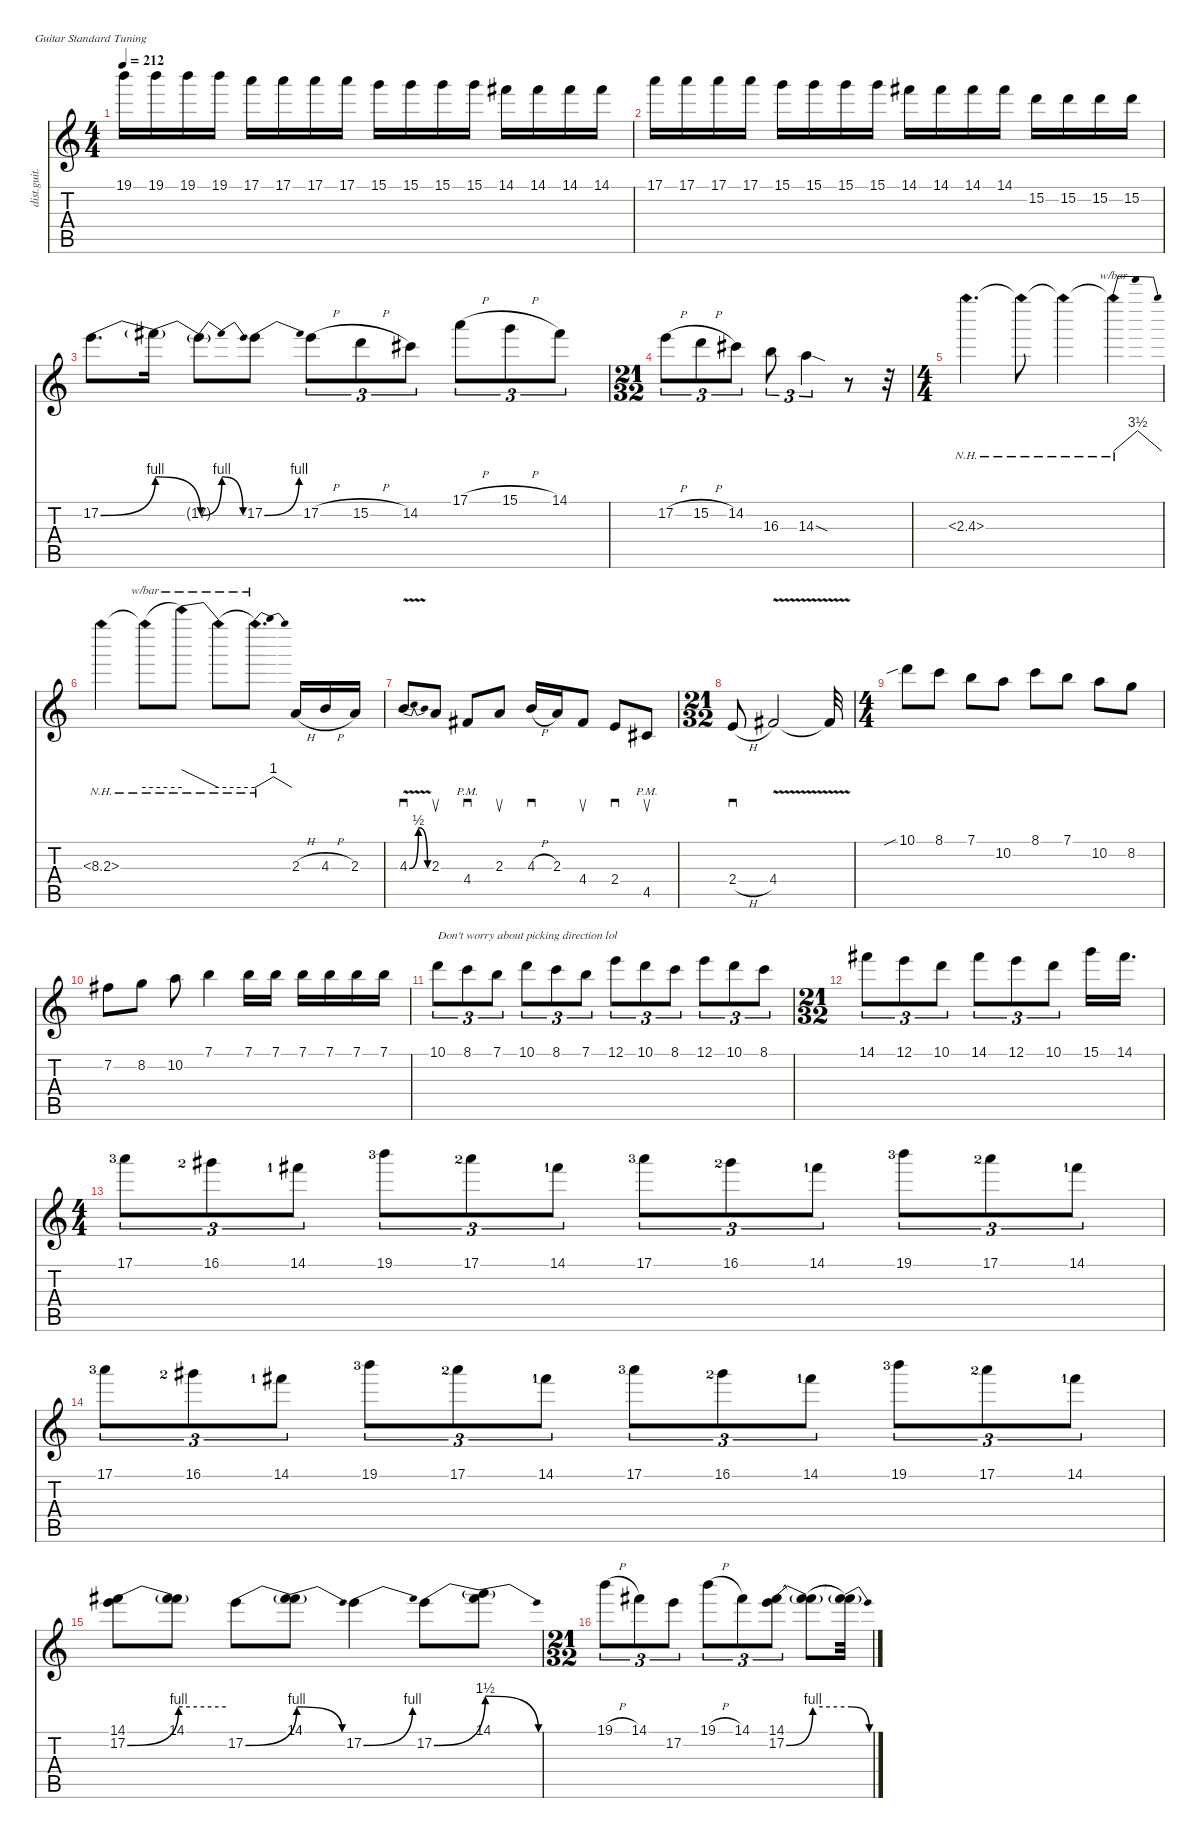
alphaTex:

\defaultSystemsLayout 4
\hideDynamics
\bracketExtendMode nobrackets
\track ("Rhythm Guitar (James)" "dist.guit.") {instrument distortionguitar}
\staff {score tabs}
\tuning (E4 B3 G3 D3 A2 E2)
\ts (4 4)
\beaming (8 2 2 2 2)
\tempo 212
\clef g2
\ks c
19.1.16{dy mf beam Down} 19.1.16{beam Down} 19.1.16{beam Down} 19.1.16{beam Down} 17.1.16{beam Down} 17.1.16{beam Down} 17.1.16{beam Down} 17.1.16{beam Down} 15.1.16{beam Down} 15.1.16{beam Down} 15.1.16{beam Down} 15.1.16{beam Down} 14.1{acc #}.16{beam Down} 14.1{acc #}.16{beam Down} 14.1{acc #}.16{beam Down} 14.1{acc #}.16{beam Down} |
17.1.16{beam Down} 17.1.16{beam Down} 17.1.16{beam Down} 17.1.16{beam Down} 15.1.16{beam Down} 15.1.16{beam Down} 15.1.16{beam Down} 15.1.16{beam Down} 14.1{acc #}.16{beam Down} 14.1{acc #}.16{beam Down} 14.1{acc #}.16{beam Down} 14.1{acc #}.16{beam Down} 15.2.16{beam Down} 15.2.16{beam Down} 15.2.16{beam Down} 15.2.16{beam Down} |
17.2{be (bend 0 0 60 4)}.8{d beam Down} 17.2{be (release 0 4 60 0) t}.16{beam Down} 17.2{be (bendrelease 0 0 15 4 30 4 45 0) t}.8{beam Down} 17.2{be (bend 0 0 15 4)}.8{beam Down} 17.2{h}.8{tu (3 2) beam Down} 15.2{h}.8{tu (3 2) beam Down} 14.2{acc #}.8{tu (3 2) beam Down} 17.1{h}.8{tu (3 2) beam Down} 15.1{h}.8{tu (3 2) beam Down} 14.1{acc #}.8{tu (3 2) beam Down} |
\ts (21 32)
\beaming (8 2 2 2 2)
17.2{h}.8{tu (3 2) beam Down} 15.2{h}.8{tu (3 2) beam Down} 14.2{acc #}.8{tu (3 2) beam Down} 16.3.8{tu (3 2) beam Down} 14.3{sod}.4{tu (3 2) beam Down} r.8{beam Down} r.32{beam Down} |
\ts (4 4)
\beaming (8 2 2 2 2)
2.3{nh}.4{d beam Down} 2.3{nh t}.8{beam Down} 2.3{nh t}.4{beam Down} 2.3{nh t}.4{tbe (dip default 0 0 30 14 60 0) beam Down} |
8.3{nh acc #}.4{beam Down} 8.3{nh t acc #}.8{tbe (hold default 0 0 60 0) beam Down} 8.3{nh t}.8{tbe (dive default 0 10 60 0) beam Down} 8.3{nh t acc #}.8{tbe (hold default 0 0 60 0) beam Down} 8.3{nh t acc #}.8{d tbe (dip default 0 0 30 4 60 0) beam Down} 2.3{h}.16{beam Up} 4.3{h}.16{beam Up} 2.3.16{beam Up} |
4.3{be (bendrelease 0 0 15 2 30 2 45 0) v}.8{sd beam Up} 2.3.8{su beam Up} 4.4{pm acc #}.8{sd beam Up} 2.3.8{su beam Up} 4.3{h}.16{sd beam Up} 2.3.16{beam Up} 4.4{acc #}.8{su beam Up} 2.4.8{sd beam Up} 4.5{pm acc #}.8{su beam Up} |
\ts (21 32)
\beaming (8 2 2 2 2)
2.4{h}.8{sd beam Up} 4.4{v acc #}.2{beam Up} 4.4{v t acc #}.32{beam Up} |
\ts (4 4)
\beaming (8 2 2 2 2)
10.1{sib}.8{beam Down} 8.1.8{beam Down} 7.1.8{beam Down} 10.2.8{beam Down} 8.1.8{beam Down} 7.1.8{beam Down} 10.2.8{beam Down} 8.2.8{beam Down} |
7.2{acc #}.8{beam Down} 8.2.8{beam Down} 10.2.8{beam Down} 7.1.4{beam Down} 7.1.16{beam Down} 7.1.16{beam Down} 7.1.16{beam Down} 7.1.16{beam Down} 7.1.16{beam Down} 7.1.16{beam Down} |
10.1.8{tu (3 2) txt "Don't worry about picking direction lol" beam Down} 8.1.8{tu (3 2) beam Down} 7.1.8{tu (3 2) beam Down} 10.1.8{tu (3 2) beam Down} 8.1.8{tu (3 2) beam Down} 7.1.8{tu (3 2) beam Down} 12.1.8{tu (3 2) beam Down} 10.1.8{tu (3 2) beam Down} 8.1.8{tu (3 2) beam Down} 12.1.8{tu (3 2) beam Down} 10.1.8{tu (3 2) beam Down} 8.1.8{tu (3 2) beam Down} |
\ts (21 32)
\beaming (8 2 2 2 2)
14.1{acc #}.8{tu (3 2) beam Down} 12.1.8{tu (3 2) beam Down} 10.1.8{tu (3 2) beam Down} 14.1{acc #}.8{tu (3 2) beam Down} 12.1.8{tu (3 2) beam Down} 10.1.8{tu (3 2) beam Down} 15.1.16{beam Down} 14.1{acc #}.16{d beam Down} |
\ts (4 4)
\beaming (8 2 2 2 2)
17.1{lf 4}.8{tu (3 2) beam Down} 16.1{lf 3 acc #}.8{tu (3 2) beam Down} 14.1{lf 2 acc #}.8{tu (3 2) beam Down} 19.1{lf 4}.8{tu (3 2) beam Down} 17.1{lf 3}.8{tu (3 2) beam Down} 14.1{lf 2 acc #}.8{tu (3 2) beam Down} 17.1{lf 4}.8{tu (3 2) beam Down} 16.1{lf 3 acc #}.8{tu (3 2) beam Down} 14.1{lf 2 acc #}.8{tu (3 2) beam Down} 19.1{lf 4}.8{tu (3 2) beam Down} 17.1{lf 3}.8{tu (3 2) beam Down} 14.1{lf 2 acc #}.8{tu (3 2) beam Down} |
17.1{lf 4}.8{tu (3 2) beam Down} 16.1{lf 3 acc #}.8{tu (3 2) beam Down} 14.1{lf 2 acc #}.8{tu (3 2) beam Down} 19.1{lf 4}.8{tu (3 2) beam Down} 17.1{lf 3}.8{tu (3 2) beam Down} 14.1{lf 2 acc #}.8{tu (3 2) beam Down} 17.1{lf 4}.8{tu (3 2) beam Down} 16.1{lf 3 acc #}.8{tu (3 2) beam Down} 14.1{lf 2 acc #}.8{tu (3 2) beam Down} 19.1{lf 4}.8{tu (3 2) beam Down} 17.1{lf 3}.8{tu (3 2) beam Down} 14.1{lf 2 acc #}.8{tu (3 2) beam Down} |
(14.1{acc #} 17.2{be (bend 0 0 60 4)}).8{beam Down} (14.1{acc #} 17.2{be (hold 0 4 60 4) t}).8{beam Down} 17.2{be (bend 0 0 60 4)}.8{beam Down} (14.1{acc #} 17.2{be (release 0 4 60 0) t}).8{beam Down} 17.2{be (bend 0 0 15 4)}.4{beam Down} 17.2{be (bend 0 0 60 6)}.8{beam Down} (14.1{acc #} 17.2{be (release 0 6 60 0) t}).8{beam Down} |
\ts (21 32)
\beaming (8 2 2 2 2)
19.1{h}.8{tu (3 2) beam Down} 14.1{acc #}.8{tu (3 2) beam Down} 17.2.8{tu (3 2) beam Down} 19.1{h}.8{tu (3 2) beam Down} 14.1{acc #}.8{tu (3 2) beam Down} (14.1{acc #} 17.2{be (bend 0 0 60 4)}).8{tu (3 2) beam Down} (14.1{t acc #} 17.2{be (hold 0 4 60 4) t}).8{beam Down} (14.1{t acc #} 17.2{be (release 0 4 60 0) t}).32{beam Down}
